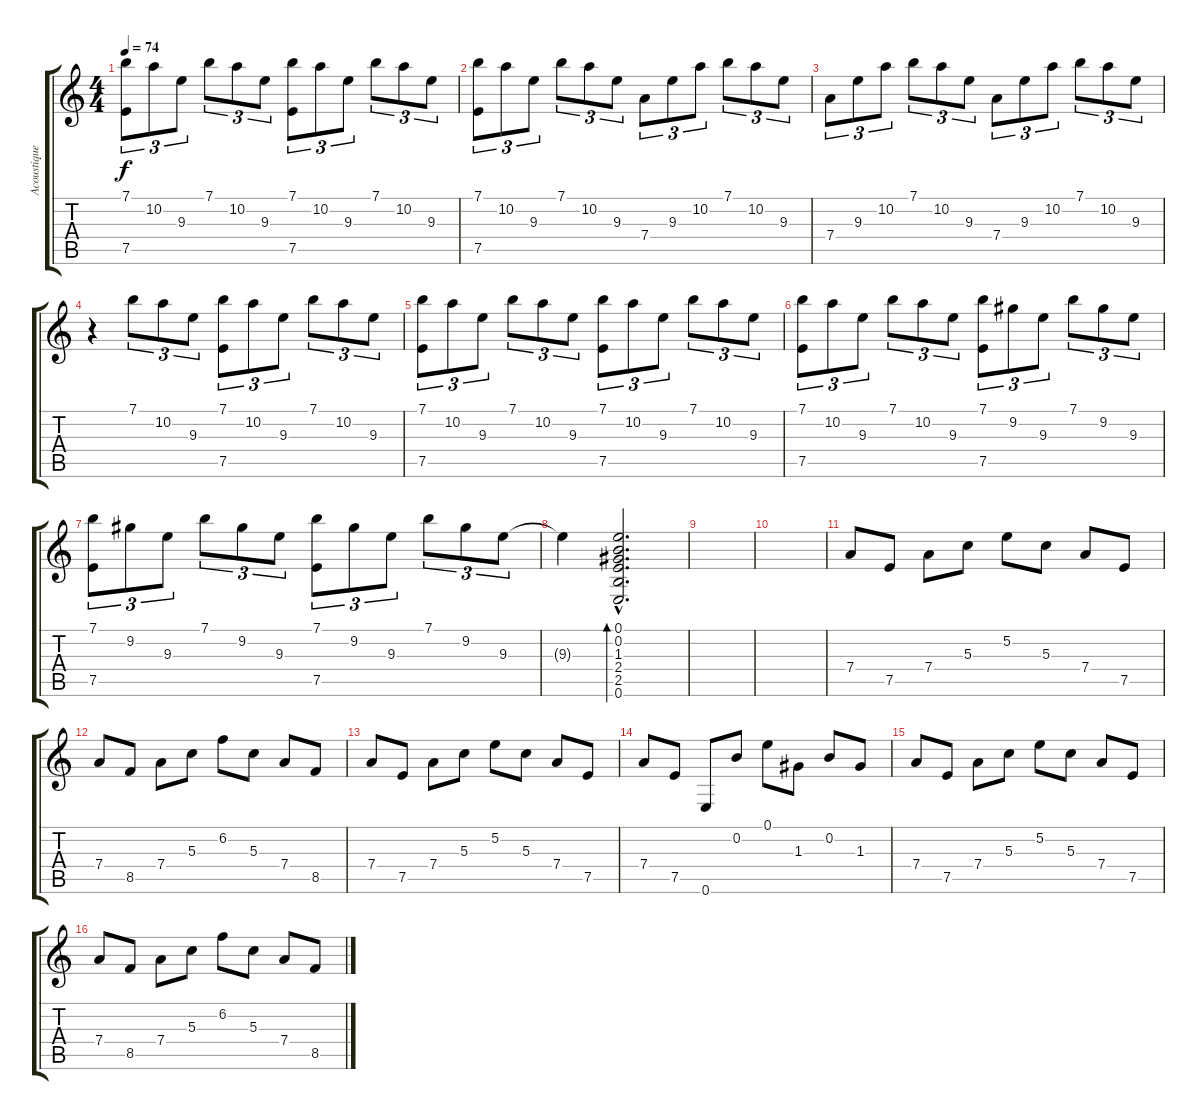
\track ("Acoustique 1" "Acoustique") {instrument acousticguitarsteel}
\staff {score tabs}
\tuning (E4 B3 G3 D3 A2 E2) {hide}
\ts (4 4)
\tempo 74
\clef g2
\ks c
(7.1 7.5).8{tu (3 2) dy f} 10.2.8{tu (3 2)} 9.3.8{tu (3 2)} 7.1.8{tu (3 2)} 10.2.8{tu (3 2)} 9.3.8{tu (3 2)} (7.1 7.5).8{tu (3 2)} 10.2.8{tu (3 2)} 9.3.8{tu (3 2)} 7.1.8{tu (3 2)} 10.2.8{tu (3 2)} 9.3.8{tu (3 2)} |
(7.1 7.5).8{tu (3 2)} 10.2.8{tu (3 2)} 9.3.8{tu (3 2)} 7.1.8{tu (3 2)} 10.2.8{tu (3 2)} 9.3.8{tu (3 2)} 7.4.8{tu (3 2)} 9.3.8{tu (3 2)} 10.2.8{tu (3 2)} 7.1.8{tu (3 2)} 10.2.8{tu (3 2)} 9.3.8{tu (3 2)} |
7.4.8{tu (3 2)} 9.3.8{tu (3 2)} 10.2.8{tu (3 2)} 7.1.8{tu (3 2)} 10.2.8{tu (3 2)} 9.3.8{tu (3 2)} 7.4.8{tu (3 2)} 9.3.8{tu (3 2)} 10.2.8{tu (3 2)} 7.1.8{tu (3 2)} 10.2.8{tu (3 2)} 9.3.8{tu (3 2)} |
r.4 7.1.8{tu (3 2)} 10.2.8{tu (3 2)} 9.3.8{tu (3 2)} (7.1 7.5).8{tu (3 2)} 10.2.8{tu (3 2)} 9.3.8{tu (3 2)} 7.1.8{tu (3 2)} 10.2.8{tu (3 2)} 9.3.8{tu (3 2)} |
(7.1 7.5).8{tu (3 2)} 10.2.8{tu (3 2)} 9.3.8{tu (3 2)} 7.1.8{tu (3 2)} 10.2.8{tu (3 2)} 9.3.8{tu (3 2)} (7.1 7.5).8{tu (3 2)} 10.2.8{tu (3 2)} 9.3.8{tu (3 2)} 7.1.8{tu (3 2)} 10.2.8{tu (3 2)} 9.3.8{tu (3 2)} |
(7.1 7.5).8{tu (3 2)} 10.2.8{tu (3 2)} 9.3.8{tu (3 2)} 7.1.8{tu (3 2)} 10.2.8{tu (3 2)} 9.3.8{tu (3 2)} (7.1 7.5).8{tu (3 2)} 9.2.8{tu (3 2)} 9.3.8{tu (3 2)} 7.1.8{tu (3 2)} 9.2.8{tu (3 2)} 9.3.8{tu (3 2)} |
(7.1 7.5).8{tu (3 2)} 9.2.8{tu (3 2)} 9.3.8{tu (3 2)} 7.1.8{tu (3 2)} 9.2.8{tu (3 2)} 9.3.8{tu (3 2)} (7.1 7.5).8{tu (3 2)} 9.2.8{tu (3 2)} 9.3.8{tu (3 2)} 7.1.8{tu (3 2)} 9.2.8{tu (3 2)} 9.3.8{tu (3 2)} |
9.3{t}.4 (0.1{hac} 0.2{hac} 1.3{hac} 2.4{hac} 2.5{hac} 0.6{hac}).2{d bd 480} |
|
|
7.4.8 7.5.8 7.4.8 5.3.8 5.2.8 5.3.8 7.4.8 7.5.8 |
7.4.8 8.5.8 7.4.8 5.3.8 6.2.8 5.3.8 7.4.8 8.5.8 |
7.4.8 7.5.8 7.4.8 5.3.8 5.2.8 5.3.8 7.4.8 7.5.8 |
7.4.8 7.5.8 0.6.8 0.2.8 0.1.8 1.3.8 0.2.8 1.3.8 |
7.4.8 7.5.8 7.4.8 5.3.8 5.2.8 5.3.8 7.4.8 7.5.8 |
7.4.8 8.5.8 7.4.8 5.3.8 6.2.8 5.3.8 7.4.8 8.5.8
